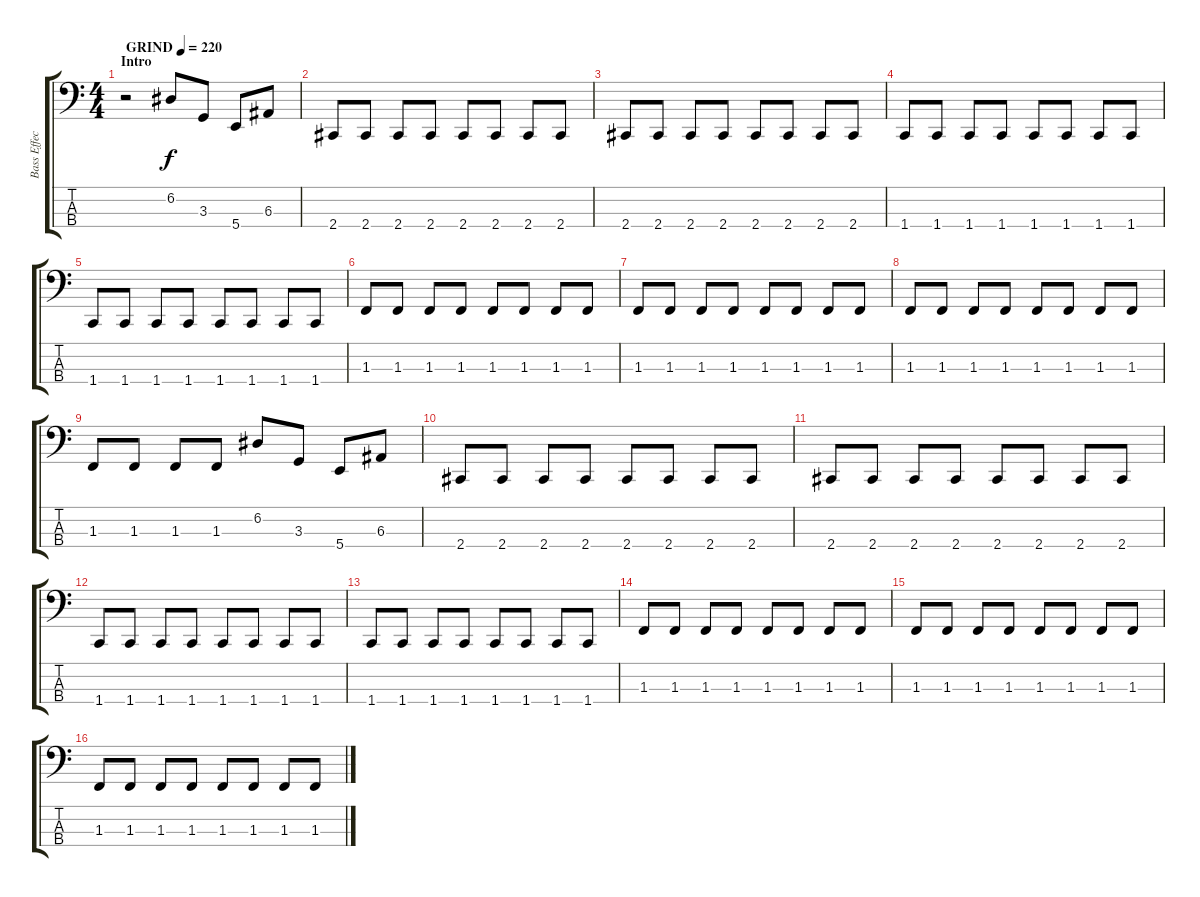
\track ("Bass Effect" "Bass Effec") {instrument overdrivenguitar}
\staff {score tabs}
\tuning (D2 A1 E1 B0) {hide}
\ts (4 4)
\section ("" "Intro")
\tempo (220 "GRIND")
\clef f4
\ks c
r.2{dy f instrument overdrivenguitar} 6.2.8 3.3.8 5.4.8 6.3.8 |
2.4.8 2.4.8 2.4.8 2.4.8 2.4.8 2.4.8 2.4.8 2.4.8 |
2.4.8 2.4.8 2.4.8 2.4.8 2.4.8 2.4.8 2.4.8 2.4.8 |
1.4.8 1.4.8 1.4.8 1.4.8 1.4.8 1.4.8 1.4.8 1.4.8 |
1.4.8 1.4.8 1.4.8 1.4.8 1.4.8 1.4.8 1.4.8 1.4.8 |
1.3.8 1.3.8 1.3.8 1.3.8 1.3.8 1.3.8 1.3.8 1.3.8 |
1.3.8 1.3.8 1.3.8 1.3.8 1.3.8 1.3.8 1.3.8 1.3.8 |
1.3.8 1.3.8 1.3.8 1.3.8 1.3.8 1.3.8 1.3.8 1.3.8 |
1.3.8 1.3.8 1.3.8 1.3.8 6.2.8 3.3.8 5.4.8 6.3.8 |
2.4.8 2.4.8 2.4.8 2.4.8 2.4.8 2.4.8 2.4.8 2.4.8 |
2.4.8 2.4.8 2.4.8 2.4.8 2.4.8 2.4.8 2.4.8 2.4.8 |
1.4.8 1.4.8 1.4.8 1.4.8 1.4.8 1.4.8 1.4.8 1.4.8 |
1.4.8 1.4.8 1.4.8 1.4.8 1.4.8 1.4.8 1.4.8 1.4.8 |
1.3.8 1.3.8 1.3.8 1.3.8 1.3.8 1.3.8 1.3.8 1.3.8 |
1.3.8 1.3.8 1.3.8 1.3.8 1.3.8 1.3.8 1.3.8 1.3.8 |
1.3.8 1.3.8 1.3.8 1.3.8 1.3.8 1.3.8 1.3.8 1.3.8
